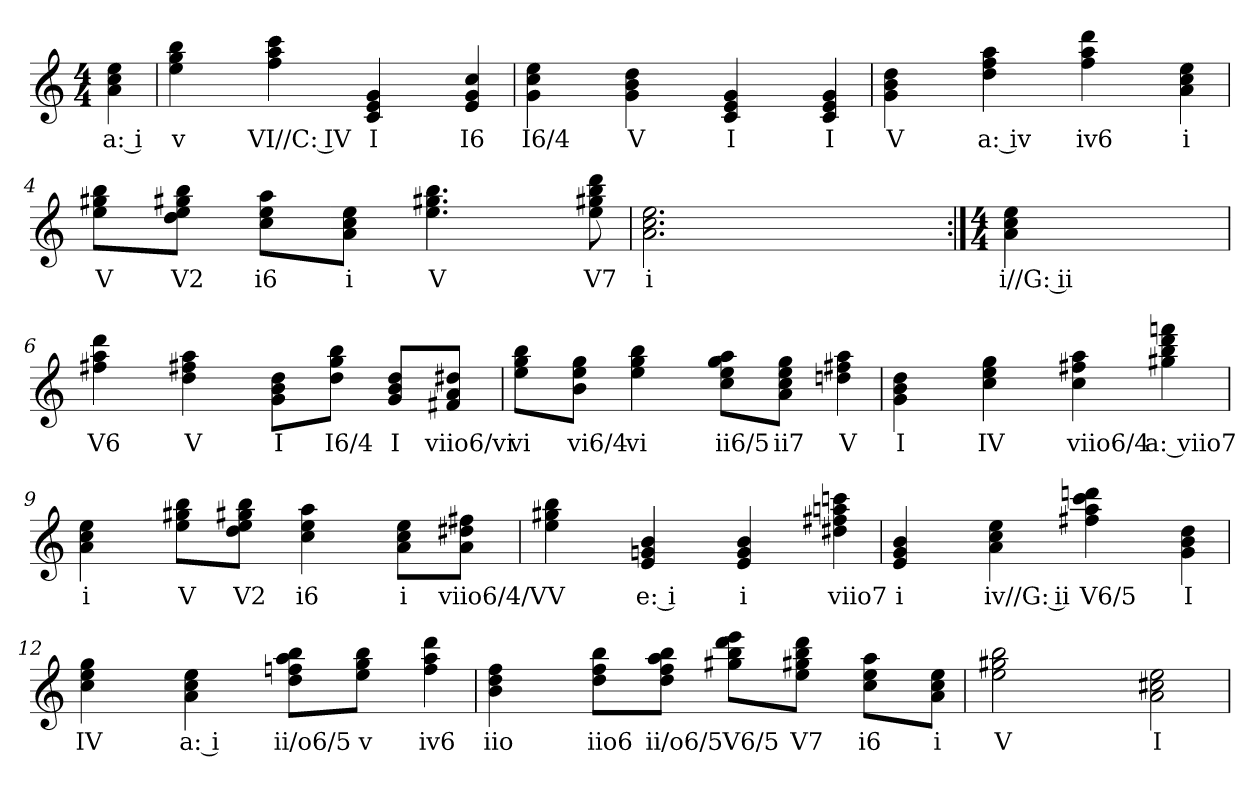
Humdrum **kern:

**kern	**text
*part1	*part1
*staff1	*staff1
*k[]	*
*a:	*
*M4/4	*
=	=
4a 4cc 4ee	a: i
=1	=1
4ee 4gg 4bb	v
4ryy	.
4ff 4aa 4ccc	VI//C: IV
4ryy	.
4c 4e 4g	I
4ryy	.
4e 4g 4cc	I6
=2	=2
4g 4cc 4ee	I6/4
4ryy	.
4g 4b 4dd	V
4ryy	.
4c 4e 4g	I
4ryy	.
4c 4e 4g	I
=3	=3
4g 4b 4dd	V
4ryy	.
4dd 4ff 4aa	a: iv
4ryy	.
4ff 4aa 4ddd	iv6
4ryy	.
4a 4cc 4ee	i
=4	=4
8ee 8gg#X 8bbL	V
8ryy	.
8dd 8ee 8gg#X 8bbJ	V2
8ryy	.
8cc 8ee 8aaL	i6
8ryy	.
8a 8cc 8eeJ	i
8ryy	.
4.ee 4.gg#X 4.bb	V
4.ryy	.
8ee 8gg#X 8bb 8ddd	V7
=5a	=5a
2.a 2.cc 2.ee	i
2.ryy	.
4ryy	.
=5b:|!	=5b:|!
*M4/4	*
4a 4cc 4ee	i//G: ii
4ryy	.
2ryy	.
=6	=6
4ff#X 4aa 4ddd	V6
4ryy	.
4dd 4ff#X 4aa	V
4ryy	.
8g 8b 8ddL	I
8ryy	.
8dd 8gg 8bbJ	I6/4
8ryy	.
8g 8b 8ddL	I
8ryy	.
8f#X 8a 8dd#XJ	viio6/vi
=7	=7
8ee 8gg 8bbL	vi
8ryy	.
8b 8ee 8ggJ	vi6/4
8ryy	.
4ee 4gg 4bb	vi
4ryy	.
8cc 8ee 8gg 8aaL	ii6/5
8ryy	.
8a 8cc 8ee 8ggJ	ii7
8ryy	.
4ddn 4ff#X 4aa	V
=8	=8
4g 4b 4dd	I
4ryy	.
4cc 4ee 4gg	IV
4ryy	.
4cc 4ff#X 4aa	viio6/4
4ryy	.
4gg#X 4bb 4ddd 4fffn	a: viio7
=9	=9
4a 4cc 4ee	i
4ryy	.
8ee 8gg#X 8bbL	V
8ryy	.
8dd 8ee 8gg#X 8bbJ	V2
8ryy	.
4cc 4ee 4aa	i6
4ryy	.
8a 8cc 8eeL	i
8ryy	.
8a 8dd#X 8ff#XJ	viio6/4/V
=10	=10
4ee 4gg#X 4bb	V
4ryy	.
4e 4gn 4b	e: i
4ryy	.
4e 4g 4b	i
4ryy	.
4dd#X 4ff#X 4aan 4cccn	viio7
=11	=11
4e 4g 4b	i
4ryy	.
4a 4cc 4ee	iv//G: ii
4ryy	.
4ff#X 4aa 4ccc 4dddn	V6/5
4ryy	.
4g 4b 4dd	I
=12	=12
4cc 4ee 4gg	IV
4ryy	.
4a 4cc 4ee	a: i
4ryy	.
8dd 8ffn 8aa 8bbL	ii/o6/5
8ryy	.
8ee 8gg 8bbJ	v
8ryy	.
4ff 4aa 4ddd	iv6
=13	=13
4b 4dd 4ff	iio
4ryy	.
8dd 8ff 8bbL	iio6
8ryy	.
8dd 8ff 8aa 8bbJ	ii/o6/5
8ryy	.
8gg#X 8bb 8ddd 8eeeL	V6/5
8ryy	.
8ee 8gg#X 8bb 8dddJ	V7
8ryy	.
8cc 8ee 8aaL	i6
8ryy	.
8a 8cc 8eeJ	i
=14	=14
2ee 2gg#X 2bb	V
2ryy	.
2a 2cc#X 2ee	I
=	=
*-	*-
